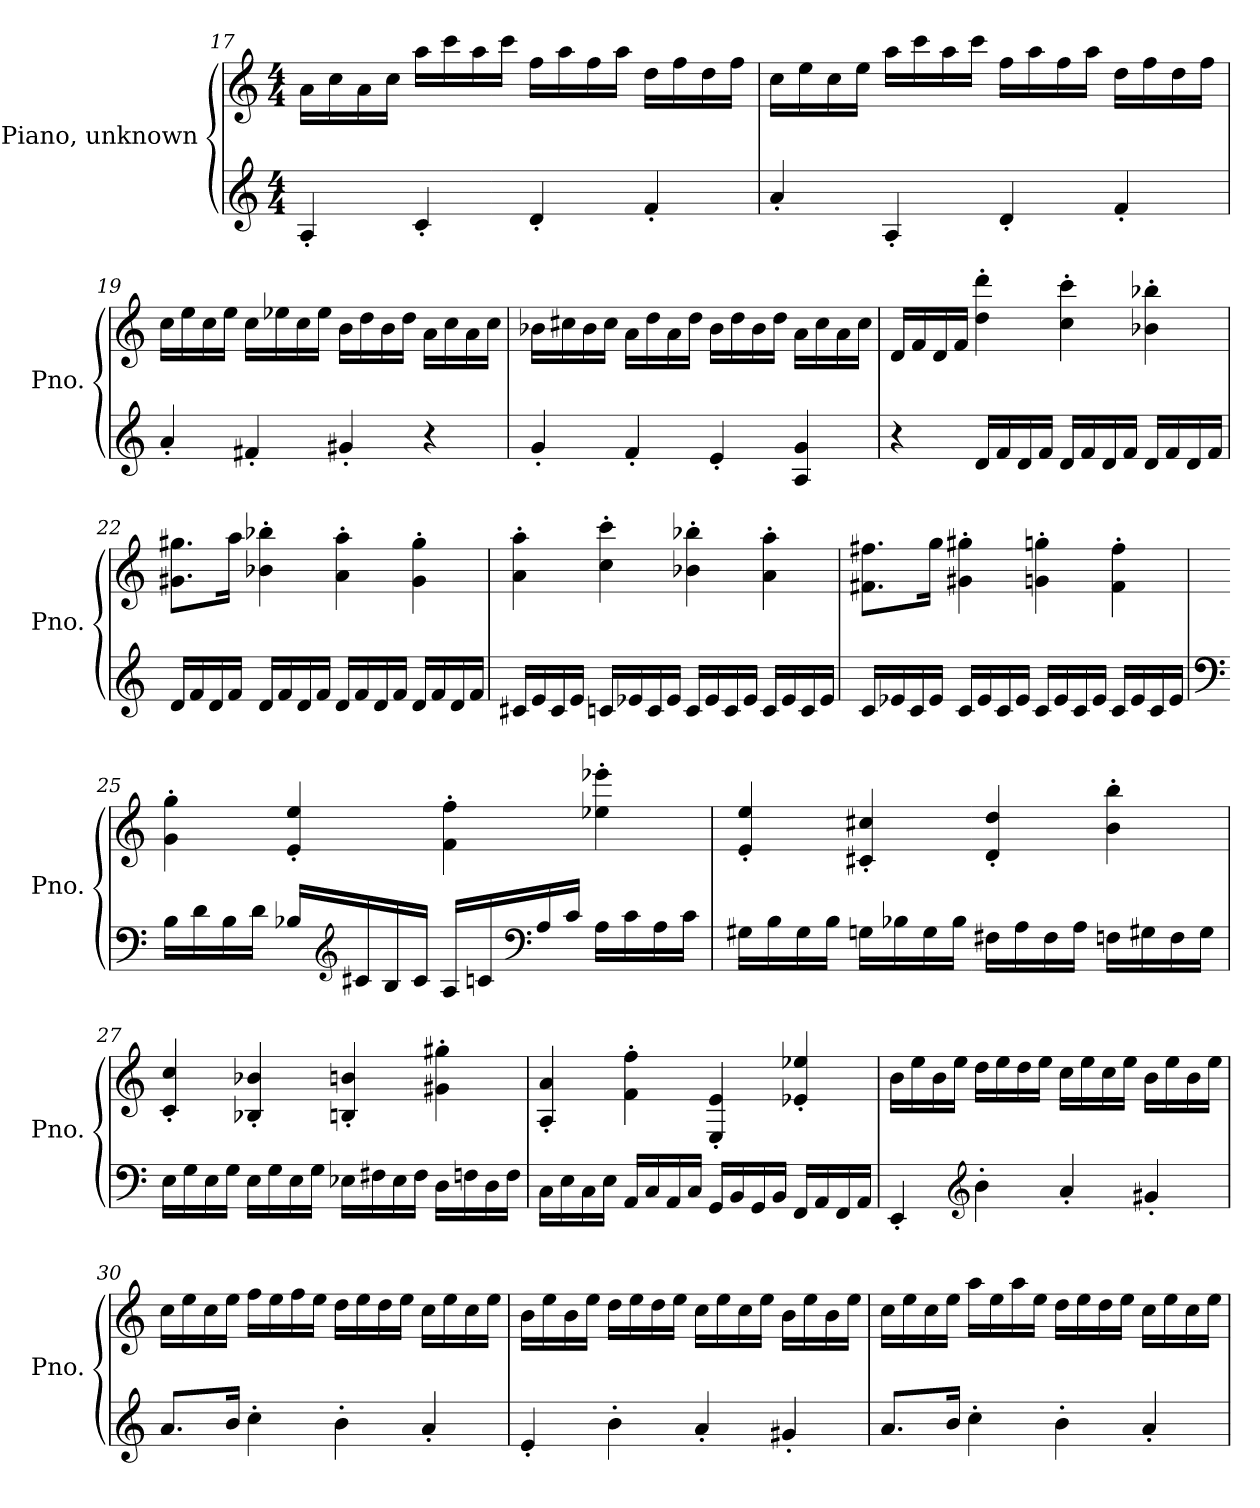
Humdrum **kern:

**kern	**kern
*part1	*part1
*staff2	*staff1
*I"Piano, unknown	*
*I'Pno.	*
*clefG2	*clefG2
*k[]	*k[]
*M4/4	*M4/4
=17	=17
4A'/	16a\LL
.	16cc\
.	16a\
.	16cc\JJ
4c'/	16aa\LL
.	16ccc\
.	16aa\
.	16ccc\JJ
4d'/	16ff\LL
.	16aa\
.	16ff\
.	16aa\JJ
4f'/	16dd\LL
.	16ff\
.	16dd\
.	16ff\JJ
!!LO:LB:g=z
=18	=18
4a'/	16cc\LL
.	16ee\
.	16cc\
.	16ee\JJ
4A'/	16aa\LL
.	16ccc\
.	16aa\
.	16ccc\JJ
4d'/	16ff\LL
.	16aa\
.	16ff\
.	16aa\JJ
4f'/	16dd\LL
.	16ff\
.	16dd\
.	16ff\JJ
=19	=19
4a'/	16cc\LL
.	16ee\
.	16cc\
.	16ee\JJ
4f#X'/	16cc\LL
.	16ee-X\
.	16cc\
.	16ee-\JJ
4g#X'/	16b\LL
.	16dd\
.	16b\
.	16dd\JJ
4r	16a\LL
.	16cc\
.	16a\
.	16cc\JJ
!!LO:LB:g=z
=20	=20
4g'/	16b-X\LL
.	16cc#X\
.	16b-\
.	16cc#\JJ
4f'/	16a\LL
.	16dd\
.	16a\
.	16dd\JJ
4e'/	16b-\LL
.	16dd\
.	16b-\
.	16dd\JJ
4A/ 4g/	16a\LL
.	16cc#\
.	16a\
.	16cc#\JJ
=21	=21
4r	16d/LL
.	16f/
.	16d/
.	16f/JJ
16d/LL	4dd\' 4ddd\'
16f/	.
16d/	.
16f/JJ	.
16d/LL	4cc\' 4ccc\'
16f/	.
16d/	.
16f/JJ	.
16d/LL	4b-X\' 4bb-X\'
16f/	.
16d/	.
16f/JJ	.
!!LO:LB:g=z
=22	=22
16d/LL	8.g#X\ 8.gg#X\L
16f/	.
16d/	.
16f/JJ	16aa\Jk
16d/LL	4b-X\' 4bb-X\'
16f/	.
16d/	.
16f/JJ	.
16d/LL	4a\' 4aa\'
16f/	.
16d/	.
16f/JJ	.
16d/LL	4g#\' 4gg#\'
16f/	.
16d/	.
16f/JJ	.
=23	=23
16c#X/LL	4a\' 4aa\'
16e/	.
16c#/	.
16e/JJ	.
16cn/LL	4cc\' 4ccc\'
16e-X/	.
16c/	.
16e-/JJ	.
16c/LL	4b-X\' 4bb-X\'
16e-/	.
16c/	.
16e-/JJ	.
16c/LL	4a\' 4aa\'
16e-/	.
16c/	.
16e-/JJ	.
!!LO:LB:g=z
=24	=24
16c/LL	8.f#X\ 8.ff#X\L
16e-X/	.
16c/	.
16e-/JJ	16gg\Jk
16c/LL	4g#X\' 4gg#X\'
16e-/	.
16c/	.
16e-/JJ	.
16c/LL	4gn\' 4ggn\'
16e-/	.
16c/	.
16e-/JJ	.
16c/LL	4f#\' 4ff#\'
16e-/	.
16c/	.
16e-/JJ	.
=25	=25
*clefF4	*
16B\LL	4g\' 4gg\'
16d\	.
16B\	.
16d\JJ	.
16B-X/LL	4e/' 4ee/'
*clefG2	*
16c#X/	.
16B-/	.
16c#/JJ	.
16A/LL	4f\' 4ff\'
16cn/	.
*clefF4	*
16A/	.
16c/JJ	.
16A\LL	4ee-X\' 4eee-X\'
16c\	.
16A\	.
16c\JJ	.
!!LO:PB:g=z
=26	=26
16G#X\LL	4e/' 4ee/'
16B\	.
16G#\	.
16B\JJ	.
16Gn\LL	4c#X/' 4cc#X/'
16B-X\	.
16G\	.
16B-\JJ	.
16F#X\LL	4d/' 4dd/'
16A\	.
16F#\	.
16A\JJ	.
16Fn\LL	4b\' 4bb\'
16G#X\	.
16F\	.
16G#\JJ	.
=27	=27
16E\LL	4c/' 4cc/'
16G\	.
16E\	.
16G\JJ	.
16E\LL	4B-X/' 4b-X/'
16G\	.
16E\	.
16G\JJ	.
16E-X\LL	4Bn/' 4bn/'
16F#X\	.
16E-\	.
16F#\JJ	.
16D\LL	4g#X\' 4gg#X\'
16Fn\	.
16D\	.
16F\JJ	.
!!LO:LB:g=z
=28	=28
16C\LL	4A/' 4a/'
16E\	.
16C\	.
16E\JJ	.
16AA/LL	4f\' 4ff\'
16C/	.
16AA/	.
16C/JJ	.
16GG/LL	4E/' 4e/'
16BB/	.
16GG/	.
16BB/JJ	.
16FF/LL	4e-X/' 4ee-X/'
16AA/	.
16FF/	.
16AA/JJ	.
=29	=29
4EE'/	16b\LL
.	16ee\
.	16b\
.	16ee\JJ
*clefG2	*
4b'\	16dd\LL
.	16ee\
.	16dd\
.	16ee\JJ
4a'/	16cc\LL
.	16ee\
.	16cc\
.	16ee\JJ
4g#X'/	16b\LL
.	16ee\
.	16b\
.	16ee\JJ
!!LO:LB:g=z
=30	=30
8.a/L	16cc\LL
.	16ee\
.	16cc\
16b/Jk	16ee\JJ
4cc'\	16ff\LL
.	16ee\
.	16ff\
.	16ee\JJ
4b'\	16dd\LL
.	16ee\
.	16dd\
.	16ee\JJ
4a'/	16cc\LL
.	16ee\
.	16cc\
.	16ee\JJ
=31	=31
4e'/	16b\LL
.	16ee\
.	16b\
.	16ee\JJ
4b'\	16dd\LL
.	16ee\
.	16dd\
.	16ee\JJ
4a'/	16cc\LL
.	16ee\
.	16cc\
.	16ee\JJ
4g#X'/	16b\LL
.	16ee\
.	16b\
.	16ee\JJ
=32	=32
8.a/L	16cc\LL
.	16ee\
.	16cc\
16b/Jk	16ee\JJ
4cc'\	16aa\LL
.	16ee\
.	16aa\
.	16ee\JJ
4b'\	16dd\LL
.	16ee\
.	16dd\
.	16ee\JJ
4a'/	16cc\LL
.	16ee\
.	16cc\
.	16ee\JJ
=	=
*-	*-
